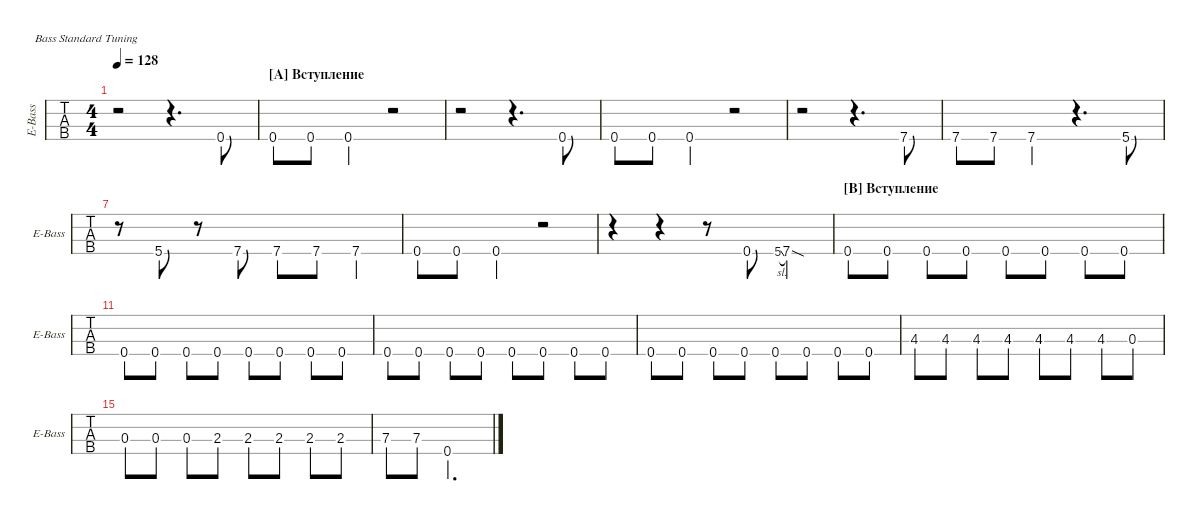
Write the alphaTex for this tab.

\defaultSystemsLayout 4
\hideDynamics
\bracketExtendMode groupsimilarinstruments
\singleTrackTrackNamePolicy allsystems
\multiTrackTrackNamePolicy allsystems
\otherSystemsTrackNameOrientation horizontal
\defaultBarNumberDisplay FirstOfSystem
\track ("Electric Bass" "E-Bass") {instrument electricbassfinger}
\staff {tabs}
\tuning (G2 D2 A1 E1)
\ts (4 4)
\tempo 128
\clef f4
\ks e
r.2{dy mf instrument electricbassfinger} r.4{d} 0.4.8 |
\section ("A" "Вступление")
0.4.8 0.4.8 0.4.4 r.2 |
r.2 r.4{d} 0.4.8 |
0.4.8 0.4.8 0.4.4 r.2 |
r.2 r.4{d} 7.4.8 |
7.4.8 7.4.8 7.4.4 r.4{d} 5.4.8 |
r.8 5.4.8 r.8 7.4.8 7.4.8 7.4.8 7.4.4 |
0.4.8 0.4.8 0.4.4 r.2 |
r.4 r.4 r.8 0.4.8 5.4{sl}.8{gr} 7.4{sod}.4 |
\section ("B" "Вступление")
0.4.8 0.4.8 0.4.8 0.4.8 0.4.8 0.4.8 0.4.8 0.4.8 |
0.4.8 0.4.8 0.4.8 0.4.8 0.4.8 0.4.8 0.4.8 0.4.8 |
0.4.8 0.4.8 0.4.8 0.4.8 0.4.8 0.4.8 0.4.8 0.4.8 |
0.4.8 0.4.8 0.4.8 0.4.8 0.4.8 0.4.8 0.4.8 0.4.8 |
4.3.8 4.3.8 4.3.8 4.3.8 4.3.8 4.3.8 4.3.8 0.3.8 |
0.3.8 0.3.8 0.3.8 2.3.8 2.3.8 2.3.8 2.3.8 2.3.8 |
7.3.8 7.3{st}.8 0.4.2{d}
